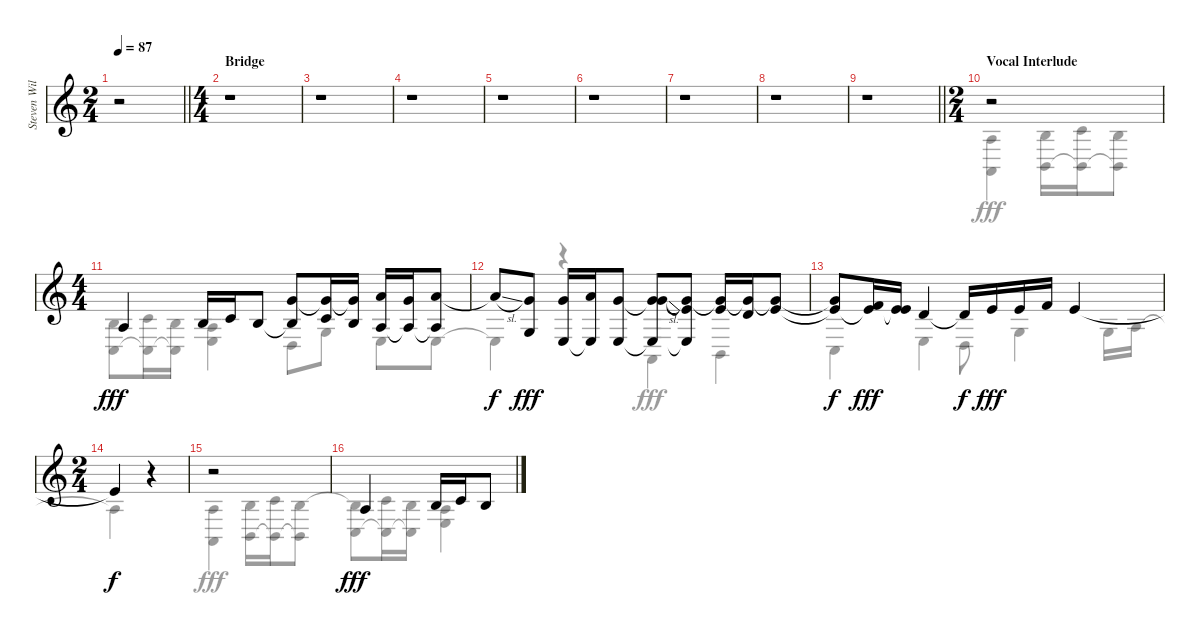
\track ("Steven Wilson Vox Ensem." "Steven Wil") {instrument lead6voice}
\staff {score}
\tuning (E4 A3 A3 E3 E3 A2) {hide}
\voice
\ts (2 4)
\tempo 87
\clef g2
\barLineRight lightlight
\ks aminor
r.2{dy fff} |
\ts (4 4)
\section ("" "Bridge")
r.1 |
r.1 |
r.1 |
r.1 |
r.1 |
r.1 |
r.1 |
\barLineRight lightlight
r.1 |
\ts (2 4)
\section ("" "Vocal Interlude")
r.2 |
\ts (4 4)
5.4.4 7.4.16 8.4.16 7.4.8 (10.3 7.4{t}).8 (10.3{t} 8.4).16 (10.3{t} 7.4).16 (12.3 5.4).16 (10.3 5.4{t}).16 (12.3 5.4{t}).8 |
12.3{sl t}.8{dy f} (10.3 3.4).8{dy fff} (10.3 0.4).16 (12.3 0.4{t}).16 (10.3 0.4).8 (10.2 10.3{sl t} 0.4{t}).8 (10.2{t} 7.3 0.4{t}).8 (10.2{t} 7.3).16 (10.2{t} 5.3).16 (10.2{t} 7.3).8 |
(10.2{t} 7.3{t}).8{dy f} (8.2 7.3{t}).16{dy fff} (7.2 7.3{t}).16 5.2.4 5.2{t}.16{dy f} 7.2.16{dy fff} 7.2.16 8.2.16 7.2.4 |
\ts (2 4)
7.2{t}.4{dy f} r.4 |
r.2 |
5.4.4{dy fff} 7.4.16 8.4.16 7.4.8
\voice
\clef g2
\ottava regular
\simile none
\barLineRight lightlight
\ks aminor
|
|
|
|
|
|
|
|
\barLineRight lightlight
|
(5.5 0.6).4 (7.5 2.6).16 (8.5 2.6{t}).16 (7.5 2.6{t}).8 |
(7.5 3.6).8 (8.5 3.6{t}).16 (7.5 3.6{t}).16 (5.5 7.6).4 5.6.8 10.6.8 7.6.8 7.6.8 |
7.6{t}.4{dy f} r.4 0.6.4{dy fff} 2.6.4 |
3.6.4 7.6.4 5.6.8 10.6.4 10.6.16 12.6.16 |
12.6{t}.4{dy f} r.4 |
(5.5 0.6).4{dy fff} (7.5 2.6).16 (8.5 2.6{t}).16 (7.5 2.6{t}).8 |
(7.5{t} 3.6).8 (8.5 3.6{t}).16 (7.5 3.6{t}).16 (5.5 7.6).4
